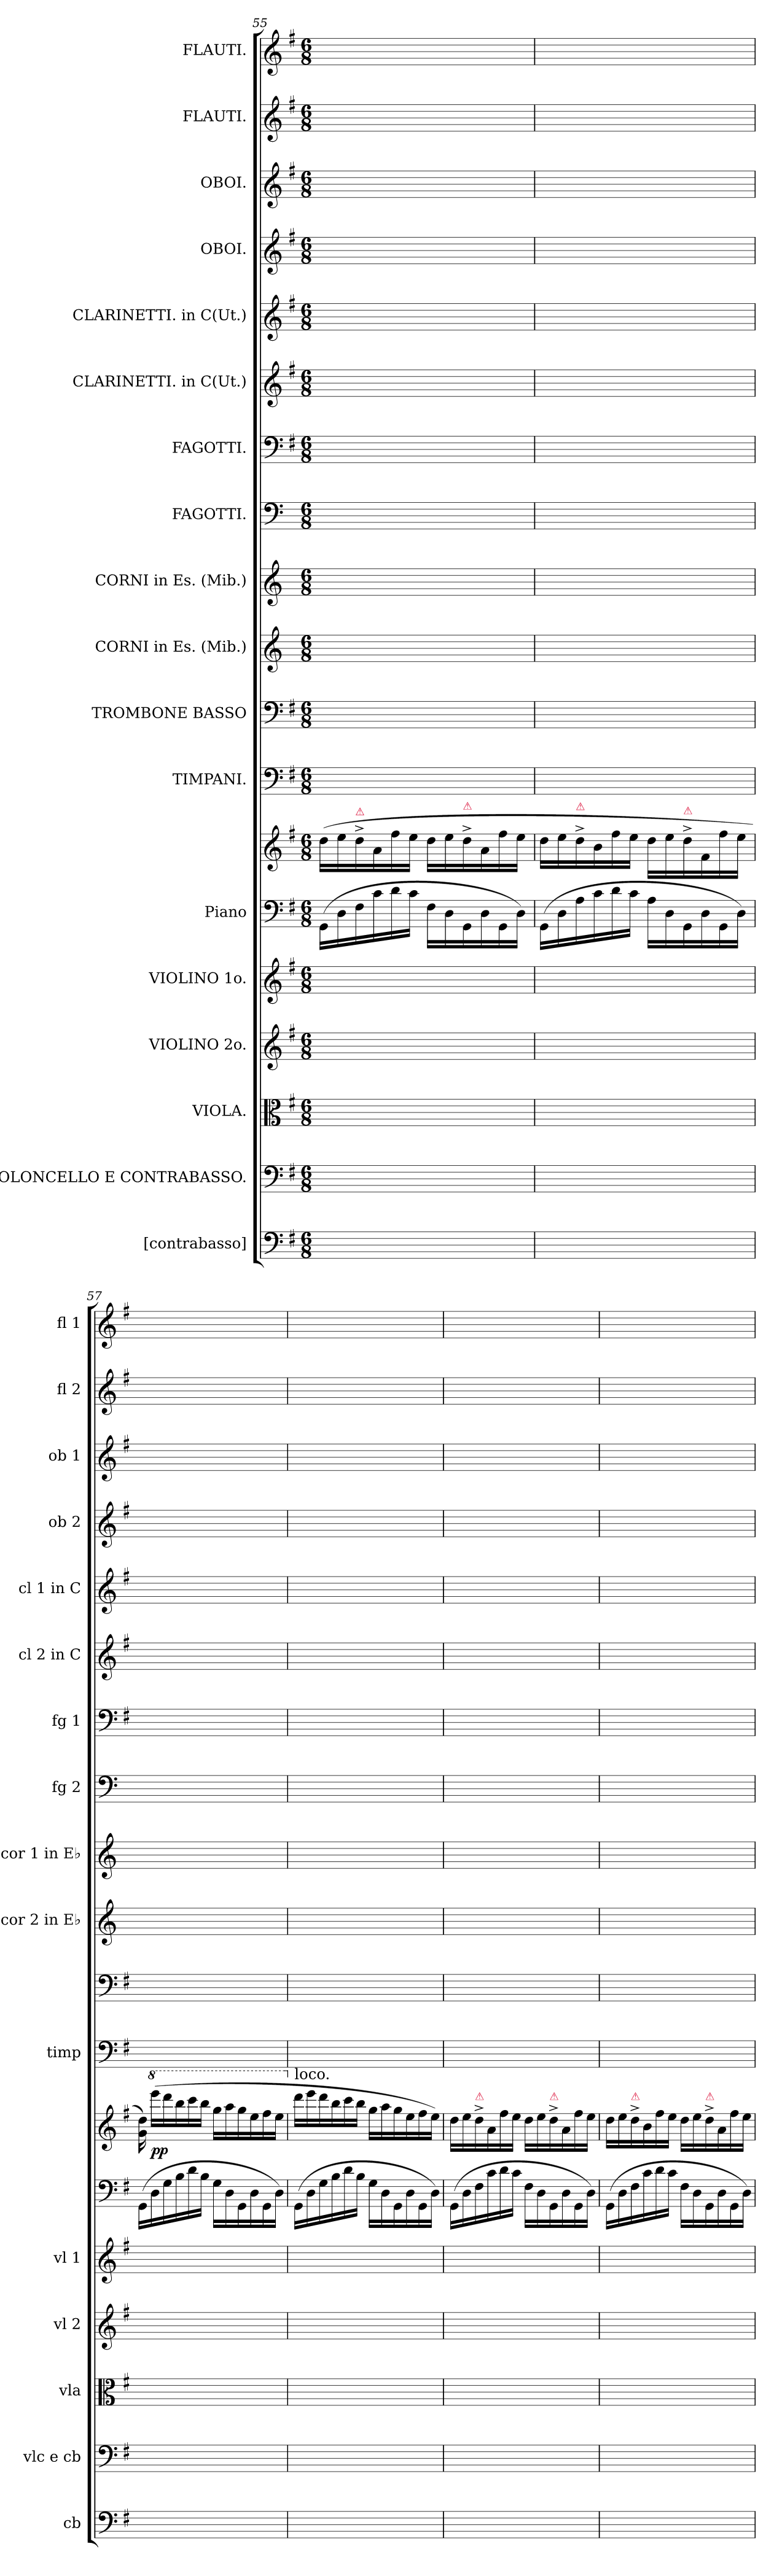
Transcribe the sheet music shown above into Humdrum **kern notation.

**kern	**kern	**kern	**kern	**kern	**kern	**kern	**dynam	**kern	**kern	**kern	**kern	**kern	**kern	**kern	**kern	**kern	**kern	**kern	**kern
*part18	*part17	*part16	*part15	*part14	*part13	*part13	*part13	*part12	*part11	*part10	*part9	*part8	*part7	*part6	*part5	*part4	*part3	*part2	*part1
*staff19	*staff18	*staff17	*staff16	*staff15	*staff14	*staff13	*staff13/14	*staff12	*staff11	*staff10	*staff9	*staff8	*staff7	*staff6	*staff5	*staff4	*staff3	*staff2	*staff1
*I"[contrabasso]	*I"VIOLONCELLO E CONTRABASSO.	*I"VIOLA.	*I"VIOLINO 2o.	*I"VIOLINO 1o.	*I"Piano	*	*	*I"TIMPANI.	*I"TROMBONE BASSO	*I"CORNI in Es. (Mib.)	*I"CORNI in Es. (Mib.)	*I"FAGOTTI.	*I"FAGOTTI.	*I"CLARINETTI. in C(Ut.)	*I"CLARINETTI. in C(Ut.)	*I"OBOI.	*I"OBOI.	*I"FLAUTI.	*I"FLAUTI.
*I'cb	*I'vlc e cb	*I'vla	*I'vl 2	*I'vl 1	*	*	*	*I'timp	*	*I'cor 2 in Eb	*I'cor 1 in Eb	*I'fg 2	*I'fg 1	*I'cl 2 in C	*I'cl 1 in C	*I'ob 2	*I'ob 1	*I'fl 2	*I'fl 1
*clefF4	*clefF4	*clefC3	*clefG2	*clefG2	*clefF4	*clefG2	*	*clefF4	*clefF4	*clefG2	*clefG2	*clefF4	*clefF4	*clefG2	*clefG2	*clefG2	*clefG2	*clefG2	*clefG2
*ITrd8c12	*	*	*	*	*	*	*	*	*	*ITrd5c9	*ITrd5c9	*	*	*	*	*	*	*	*
*k[f#]	*k[f#]	*k[f#]	*k[f#]	*k[f#]	*k[f#]	*k[f#]	*	*k[f#]	*k[f#]	*k[b-e-a-]	*	*	*k[f#]	*k[f#]	*k[f#]	*k[f#]	*k[f#]	*k[f#]	*k[f#]
*M6/8	*M6/8	*M6/8	*M6/8	*M6/8	*M6/8	*M6/8	*	*M6/8	*M6/8	*M6/8	*M6/8	*M6/8	*M6/8	*M6/8	*M6/8	*M6/8	*M6/8	*M6/8	*M6/8
=55	=55	=55	=55	=55	=55	=55	=55	=55	=55	=55	=55	=55	=55	=55	=55	=55	=55	=55	=55
2.ryy	2.ryy	2.ryy	2.ryy	2.ryy	(16GG\LL	(16dd\LL	.	2.ryy	2.ryy	2.ryy	2.ryy	2.ryy	2.ryy	2.ryy	2.ryy	2.ryy	2.ryy	2.ryy	2.ryy
.	.	.	.	.	16D\	16ee\	.	.	.	.	.	.	.	.	.	.	.	.	.
!	!	!	!	!	!	!LO:TX:a:color=crimson:t=⚠	!	!	!	!	!	!	!	!	!	!	!	!	!
.	.	.	.	.	16F#\	16dd^\	.	.	.	.	.	.	.	.	.	.	.	.	.
.	.	.	.	.	16c\	16a\	.	.	.	.	.	.	.	.	.	.	.	.	.
.	.	.	.	.	16d\	16ff#\	.	.	.	.	.	.	.	.	.	.	.	.	.
.	.	.	.	.	16c\JJ	16ee\JJ	.	.	.	.	.	.	.	.	.	.	.	.	.
.	.	.	.	.	16F#\LL	16dd\LL	.	.	.	.	.	.	.	.	.	.	.	.	.
.	.	.	.	.	16D\	16ee\	.	.	.	.	.	.	.	.	.	.	.	.	.
!	!	!	!	!	!	!LO:TX:a:color=crimson:t=⚠	!	!	!	!	!	!	!	!	!	!	!	!	!
.	.	.	.	.	16GG\	16dd^\	.	.	.	.	.	.	.	.	.	.	.	.	.
.	.	.	.	.	16D\	16a\	.	.	.	.	.	.	.	.	.	.	.	.	.
.	.	.	.	.	16GG\	16ff#\	.	.	.	.	.	.	.	.	.	.	.	.	.
.	.	.	.	.	16D\JJ)	16ee\JJ	.	.	.	.	.	.	.	.	.	.	.	.	.
=56	=56	=56	=56	=56	=56	=56	=56	=56	=56	=56	=56	=56	=56	=56	=56	=56	=56	=56	=56
2.ryy	2.ryy	2.ryy	2.ryy	2.ryy	(16GG\LL	16dd\LL	.	2.ryy	2.ryy	2.ryy	2.ryy	2.ryy	2.ryy	2.ryy	2.ryy	2.ryy	2.ryy	2.ryy	2.ryy
.	.	.	.	.	16D\	16ee\	.	.	.	.	.	.	.	.	.	.	.	.	.
!	!	!	!	!	!	!LO:TX:a:color=crimson:t=⚠	!	!	!	!	!	!	!	!	!	!	!	!	!
.	.	.	.	.	16A\	16dd^\	.	.	.	.	.	.	.	.	.	.	.	.	.
.	.	.	.	.	16c\	16b\	.	.	.	.	.	.	.	.	.	.	.	.	.
.	.	.	.	.	16d\	16ff#\	.	.	.	.	.	.	.	.	.	.	.	.	.
.	.	.	.	.	16c\JJ	16ee\JJ	.	.	.	.	.	.	.	.	.	.	.	.	.
.	.	.	.	.	16A\LL	16dd\LL	.	.	.	.	.	.	.	.	.	.	.	.	.
.	.	.	.	.	16D\	16ee\	.	.	.	.	.	.	.	.	.	.	.	.	.
!	!	!	!	!	!	!LO:TX:a:color=crimson:t=⚠	!	!	!	!	!	!	!	!	!	!	!	!	!
.	.	.	.	.	16GG\	16dd^\	.	.	.	.	.	.	.	.	.	.	.	.	.
.	.	.	.	.	16D\	16f#\	.	.	.	.	.	.	.	.	.	.	.	.	.
.	.	.	.	.	16GG\	16ff#\	.	.	.	.	.	.	.	.	.	.	.	.	.
.	.	.	.	.	16D\JJ)	16ee\JJ	.	.	.	.	.	.	.	.	.	.	.	.	.
=57	=57	=57	=57	=57	=57	=57	=57	=57	=57	=57	=57	=57	=57	=57	=57	=57	=57	=57	=57
2.ryy	2.ryy	2.ryy	2.ryy	2.ryy	(16GG\LL	16g\ 16dd\)	.	2.ryy	2.ryy	2.ryy	2.ryy	2.ryy	2.ryy	2.ryy	2.ryy	2.ryy	2.ryy	2.ryy	2.ryy
*	*	*	*	*	*	*8va	*	*	*	*	*	*	*	*	*	*	*	*	*
.	.	.	.	.	16D\	(16eeee\LL	pp	.	.	.	.	.	.	.	.	.	.	.	.
.	.	.	.	.	16G\	16dddd\	.	.	.	.	.	.	.	.	.	.	.	.	.
.	.	.	.	.	16B\	16bbb\	.	.	.	.	.	.	.	.	.	.	.	.	.
.	.	.	.	.	16d\	16cccc\	.	.	.	.	.	.	.	.	.	.	.	.	.
.	.	.	.	.	16B\JJ	16bbb\JJ	.	.	.	.	.	.	.	.	.	.	.	.	.
.	.	.	.	.	16G\LL	16ggg\LL	.	.	.	.	.	.	.	.	.	.	.	.	.
.	.	.	.	.	16D\	16aaa\	.	.	.	.	.	.	.	.	.	.	.	.	.
.	.	.	.	.	16GG\	16ggg\	.	.	.	.	.	.	.	.	.	.	.	.	.
.	.	.	.	.	16D\	16eee\	.	.	.	.	.	.	.	.	.	.	.	.	.
.	.	.	.	.	16GG\	16fff#\	.	.	.	.	.	.	.	.	.	.	.	.	.
.	.	.	.	.	16D\JJ)	16eee\JJ	.	.	.	.	.	.	.	.	.	.	.	.	.
=58	=58	=58	=58	=58	=58	=58	=58	=58	=58	=58	=58	=58	=58	=58	=58	=58	=58	=58	=58
*	*	*	*	*	*	*X8va	*	*	*	*	*	*	*	*	*	*	*	*	*
!	!	!	!	!	!	!LO:TX:a:t=loco.	!	!	!	!	!	!	!	!	!	!	!	!	!
2.ryy	2.ryy	2.ryy	2.ryy	2.ryy	(16GG\LL	16ddd\LL	.	2.ryy	2.ryy	2.ryy	2.ryy	2.ryy	2.ryy	2.ryy	2.ryy	2.ryy	2.ryy	2.ryy	2.ryy
.	.	.	.	.	16D\	16eee\	.	.	.	.	.	.	.	.	.	.	.	.	.
.	.	.	.	.	16G\	16ddd\	.	.	.	.	.	.	.	.	.	.	.	.	.
.	.	.	.	.	16B\	16bb\	.	.	.	.	.	.	.	.	.	.	.	.	.
.	.	.	.	.	16d\	16ccc\	.	.	.	.	.	.	.	.	.	.	.	.	.
.	.	.	.	.	16B\JJ	16bb\JJ	.	.	.	.	.	.	.	.	.	.	.	.	.
.	.	.	.	.	16G\LL	16gg\LL	.	.	.	.	.	.	.	.	.	.	.	.	.
.	.	.	.	.	16D\	16aa\	.	.	.	.	.	.	.	.	.	.	.	.	.
.	.	.	.	.	16GG\	16gg\	.	.	.	.	.	.	.	.	.	.	.	.	.
.	.	.	.	.	16D\	16ee\	.	.	.	.	.	.	.	.	.	.	.	.	.
.	.	.	.	.	16GG\	16ff#\	.	.	.	.	.	.	.	.	.	.	.	.	.
.	.	.	.	.	16D\JJ)	16ee\JJ)	.	.	.	.	.	.	.	.	.	.	.	.	.
=59	=59	=59	=59	=59	=59	=59	=59	=59	=59	=59	=59	=59	=59	=59	=59	=59	=59	=59	=59
2.ryy	2.ryy	2.ryy	2.ryy	2.ryy	(16GG\LL	16dd\LL	.	2.ryy	2.ryy	2.ryy	2.ryy	2.ryy	2.ryy	2.ryy	2.ryy	2.ryy	2.ryy	2.ryy	2.ryy
.	.	.	.	.	16D\	16ee\	.	.	.	.	.	.	.	.	.	.	.	.	.
!	!	!	!	!	!	!LO:TX:a:color=crimson:t=⚠	!	!	!	!	!	!	!	!	!	!	!	!	!
.	.	.	.	.	16F#\	16dd^\	.	.	.	.	.	.	.	.	.	.	.	.	.
.	.	.	.	.	16c\	16a\	.	.	.	.	.	.	.	.	.	.	.	.	.
.	.	.	.	.	16d\	16ff#\	.	.	.	.	.	.	.	.	.	.	.	.	.
.	.	.	.	.	16c\JJ	16ee\JJ	.	.	.	.	.	.	.	.	.	.	.	.	.
.	.	.	.	.	16F#\LL	16dd\LL	.	.	.	.	.	.	.	.	.	.	.	.	.
.	.	.	.	.	16D\	16ee\	.	.	.	.	.	.	.	.	.	.	.	.	.
!	!	!	!	!	!	!LO:TX:a:color=crimson:t=⚠	!	!	!	!	!	!	!	!	!	!	!	!	!
.	.	.	.	.	16GG\	16dd^\	.	.	.	.	.	.	.	.	.	.	.	.	.
.	.	.	.	.	16D\	16a\	.	.	.	.	.	.	.	.	.	.	.	.	.
.	.	.	.	.	16GG\	16ff#\	.	.	.	.	.	.	.	.	.	.	.	.	.
.	.	.	.	.	16D\JJ)	16ee\JJ	.	.	.	.	.	.	.	.	.	.	.	.	.
=60	=60	=60	=60	=60	=60	=60	=60	=60	=60	=60	=60	=60	=60	=60	=60	=60	=60	=60	=60
2.ryy	2.ryy	2.ryy	2.ryy	2.ryy	(16GG\LL	16dd\LL	.	2.ryy	2.ryy	2.ryy	2.ryy	2.ryy	2.ryy	2.ryy	2.ryy	2.ryy	2.ryy	2.ryy	2.ryy
.	.	.	.	.	16D\	16ee\	.	.	.	.	.	.	.	.	.	.	.	.	.
!	!	!	!	!	!	!LO:TX:a:color=crimson:t=⚠	!	!	!	!	!	!	!	!	!	!	!	!	!
.	.	.	.	.	16F#\	16dd^\	.	.	.	.	.	.	.	.	.	.	.	.	.
.	.	.	.	.	16c\	16b\	.	.	.	.	.	.	.	.	.	.	.	.	.
.	.	.	.	.	16d\	16ff#\	.	.	.	.	.	.	.	.	.	.	.	.	.
.	.	.	.	.	16c\JJ	16ee\JJ	.	.	.	.	.	.	.	.	.	.	.	.	.
.	.	.	.	.	16F#\LL	16dd\LL	.	.	.	.	.	.	.	.	.	.	.	.	.
.	.	.	.	.	16D\	16ee\	.	.	.	.	.	.	.	.	.	.	.	.	.
!	!	!	!	!	!	!LO:TX:a:color=crimson:t=⚠	!	!	!	!	!	!	!	!	!	!	!	!	!
.	.	.	.	.	16GG\	16dd^\	.	.	.	.	.	.	.	.	.	.	.	.	.
.	.	.	.	.	16D\	16a\	.	.	.	.	.	.	.	.	.	.	.	.	.
.	.	.	.	.	16GG\	16ff#\	.	.	.	.	.	.	.	.	.	.	.	.	.
.	.	.	.	.	16D\JJ)	16ee\JJ	.	.	.	.	.	.	.	.	.	.	.	.	.
=	=	=	=	=	=	=	=	=	=	=	=	=	=	=	=	=	=	=	=
*-	*-	*-	*-	*-	*-	*-	*-	*-	*-	*-	*-	*-	*-	*-	*-	*-	*-	*-	*-
